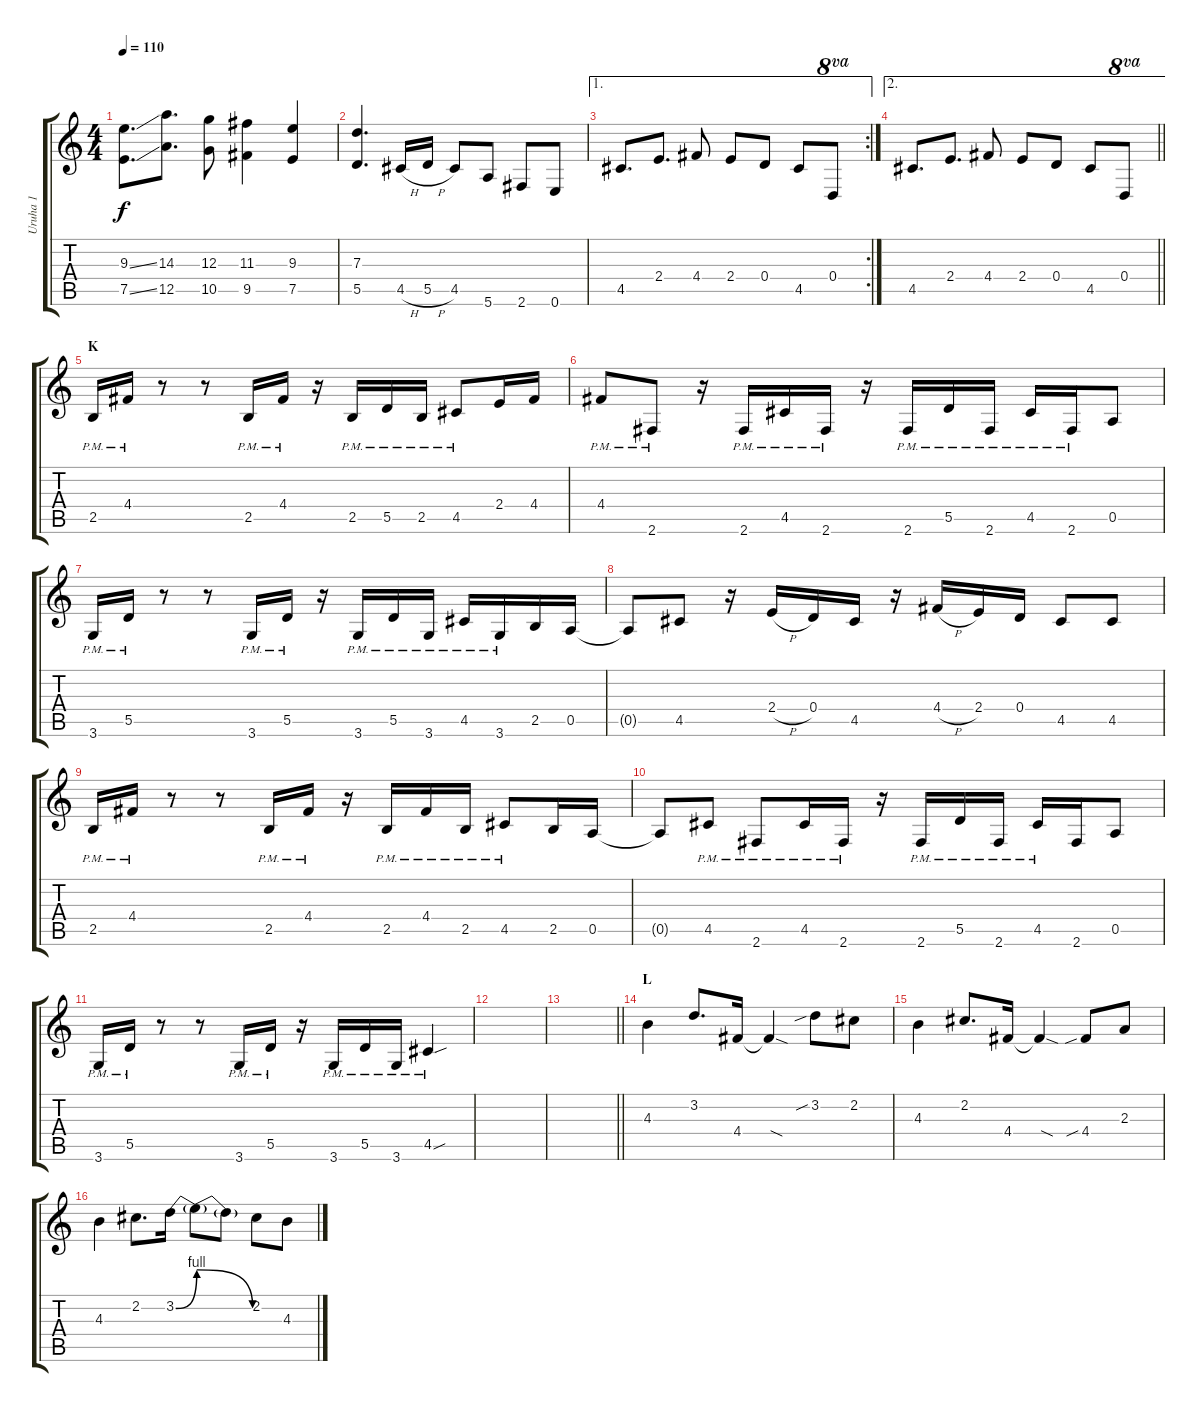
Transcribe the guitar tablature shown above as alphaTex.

\track ("Uruha 1" "Uruha 1") {instrument distortionguitar}
\staff {score tabs}
\tuning (E4 B3 G3 D3 A2 E2) {hide}
\ts (4 4)
\tempo 110
\clef g2
\ks c
(9.3{ss} 7.5{ss}).8{d dy f} (14.3 12.5).8{d} (12.3 10.5).8 (11.3 9.5).4 (9.3 7.5).4 |
(7.3 5.5).4{d} 4.5{h}.16 5.5{h}.16 4.5.8 5.6.8 2.6.8 0.6.8 |
\ae 1
\rc 2
4.5.8{d} 2.4.8{d} 4.4.8 2.4.8 0.4.8 4.5.8 0.4.8{ot 8va} |
\ae 2
\barLineRight lightlight
4.5.8{d} 2.4.8{d} 4.4.8 2.4.8 0.4.8 4.5.8 0.4.8{ot 8va} |
\section ("" "K")
2.5{pm}.16 4.4{pm}.16 r.8 r.8 2.5{pm}.16 4.4{pm}.16 r.16 2.5{pm}.16 5.5{pm}.16 2.5{pm}.16 4.5{pm}.8 2.4.16 4.4.16 |
4.4{pm}.8 2.6{pm}.8 r.16 2.6{pm}.16 4.5{pm}.16 2.6{pm}.16 r.16 2.6{pm}.16 5.5{pm}.16 2.6{pm}.16 4.5{pm}.16 2.6{pm}.16 0.5.8 |
3.6{pm}.16 5.5{pm}.16 r.8 r.8 3.6{pm}.16 5.5{pm}.16 r.16 3.6{pm}.16 5.5{pm}.16 3.6{pm}.16 4.5{pm}.16 3.6{pm}.16 2.5.16 0.5.16 |
0.5{t}.8 4.5.8 r.16 2.4{h}.16 0.4.16 4.5.16 r.16 4.4{h}.16 2.4.16 0.4.16 4.5.8 4.5.8 |
2.5{pm}.16 4.4{pm}.16 r.8 r.8 2.5{pm}.16 4.4{pm}.16 r.16 2.5{pm}.16 4.4{pm}.16 2.5{pm}.16 4.5{pm}.8 2.5.16 0.5.16 |
0.5{t}.8 4.5{pm}.8 2.6{pm}.8 4.5{pm}.16 2.6{pm}.16 r.16 2.6{pm}.16 5.5{pm}.16 2.6{pm}.16 4.5{pm}.16 2.6.16 0.5.8 |
3.6{pm}.16 5.5{pm}.16 r.8 r.8 3.6{pm}.16 5.5{pm}.16 r.16 3.6{pm}.16 5.5{pm}.16 3.6{pm}.16 4.5{sou pm}.4 |
|
\barLineRight lightlight
|
\section ("" "L")
4.3.4 3.2.8{d} 4.4.16 4.4{sod t}.4 3.2{sib}.8 2.2.8 |
4.3.4 2.2.8{d} 4.4.16 4.4{sod t}.4 4.4{sib}.8 2.3.8 |
4.3.4 2.2.8{d} 3.2{be (bend 0 0 60 4)}.16 3.2{be (release 0 4 60 0) t}.8 3.2{t}.8 2.2.8 4.3.8
